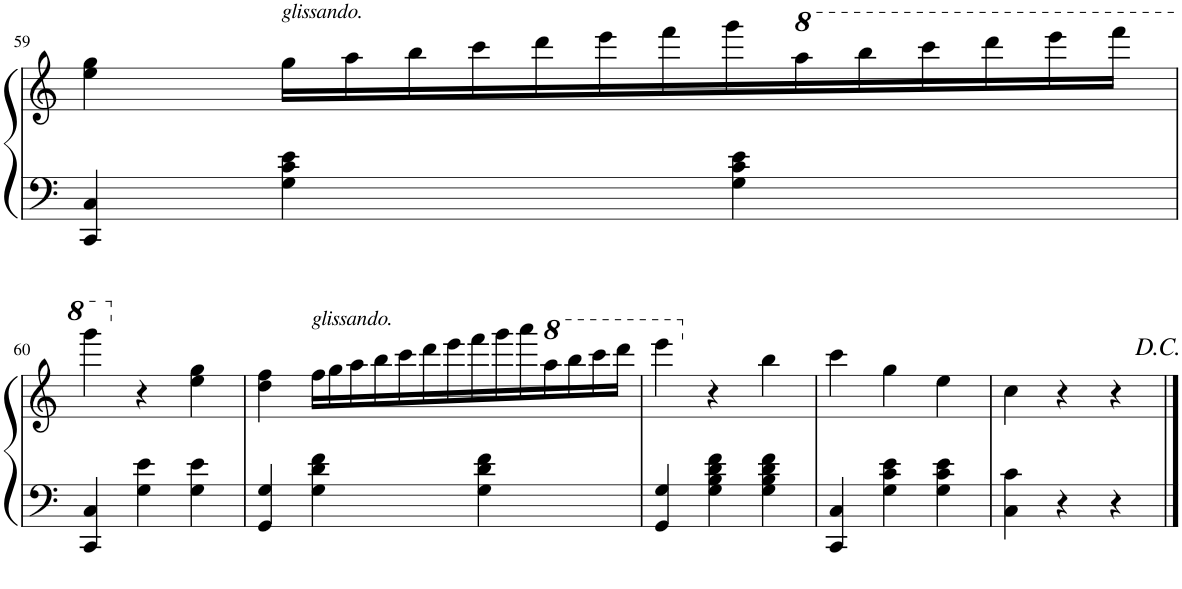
**kern	**kern
*part1	*part1
*staff2	*staff1
*I"Piano	*
*I'Pno.	*
!!LO:PB:g=z
*clefF4	*clefG2
*k[]	*k[]
*M3/4	*M3/4
=59	=59
4CC/ 4C/	4ee\ 4gg\
*	*Xtuplet
!	!LO:TX:a:i:t=glissando.
4G\ 4c\ 4e\	28gg\LL
.	28aa\
.	28bb\
.	28ccc\
.	28ddd\
.	28eee\
.	28fff\
4G\ 4c\ 4e\	28ggg\
*	*8va
.	28aaa\
.	28bbb\
.	28cccc\
.	28dddd\
.	28eeee\
.	28ffff\JJ
!!LO:LB:g=z
=60	=60
4CC/ 4C/	4gggg\
*	*X8va
4G\ 4e\	4r
4G\ 4e\	4ee\ 4gg\
=61	=61
4GG/ 4G/	4dd\ 4ff\
!	!LO:TX:a:i:t=glissando.
4G\ 4d\ 4f\	28ff\LL
.	28gg\
.	28aa\
.	28bb\
.	28ccc\
.	28ddd\
.	28eee\
4G\ 4d\ 4f\	28fff\
.	28ggg\
.	28aaa\
*	*8va
.	28aaa\
.	28bbb\
.	28cccc\
.	28dddd\JJ
=62	=62
4GG/ 4G/	4eeee\
*	*X8va
4G\ 4B\ 4d\ 4f\	4r
4G\ 4B\ 4d\ 4f\	4bb\
=63	=63
4CC/ 4C/	4ccc\
4G\ 4c\ 4e\	4gg\
4G\ 4c\ 4e\	4ee\
=64	=64
4C\ 4c\	4cc\
4r	4r
4r	4r
!	!LO:TX:a:t=<i>D.C.</i>
!LO:TX:a:t=<i>D.C.</i>	!
==	==
*-	*-
